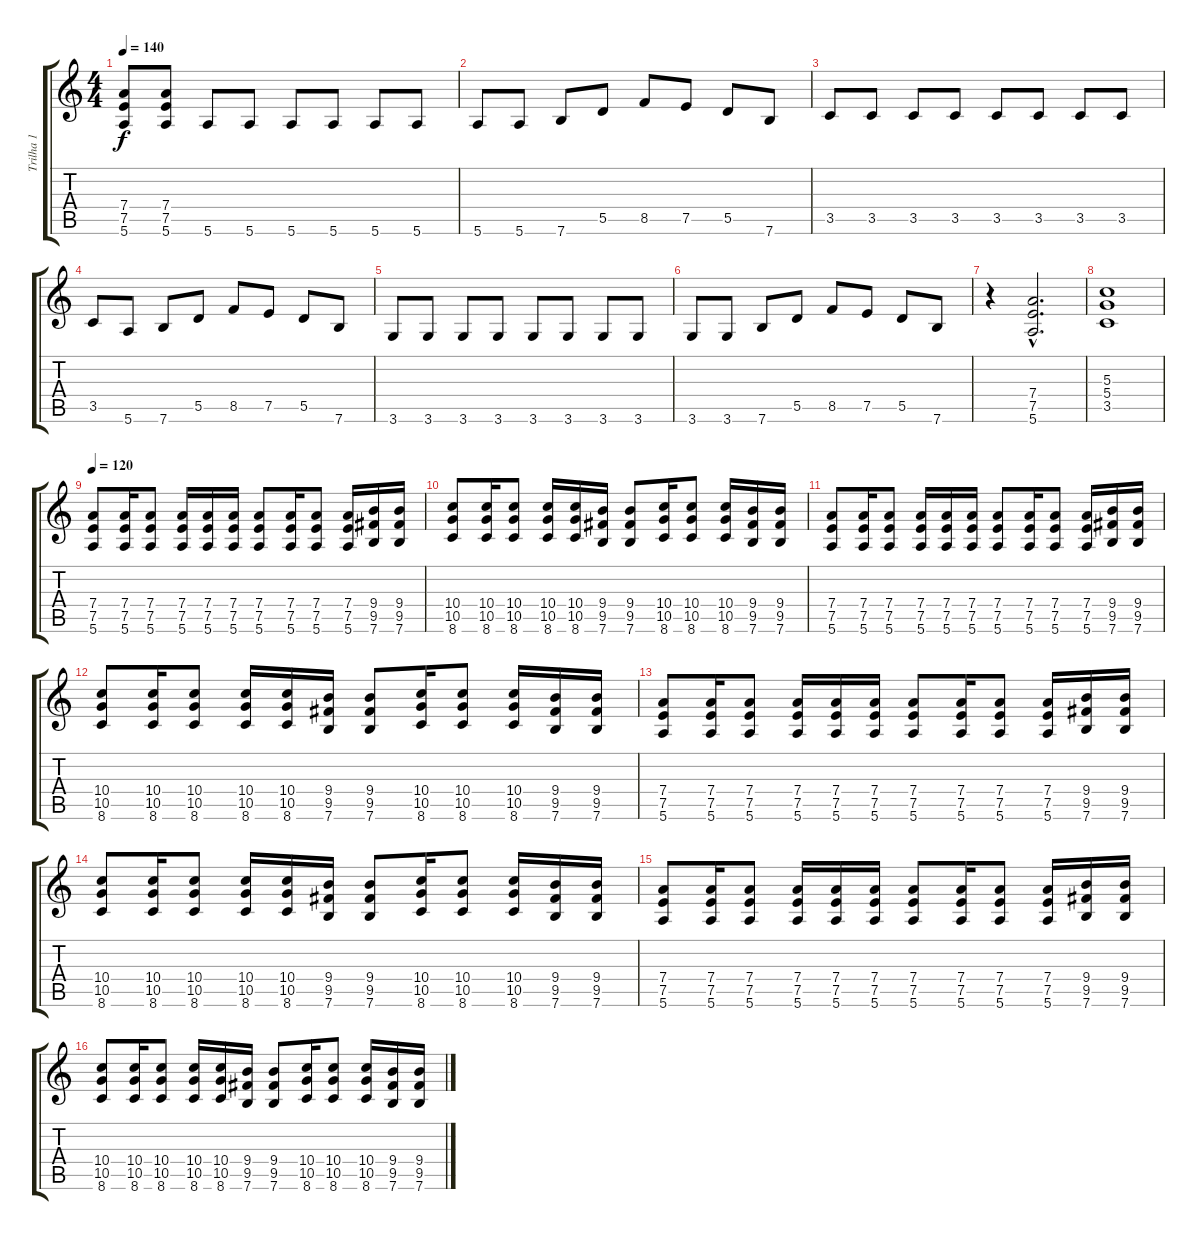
\track ("Trilha 1" "Trilha 1") {instrument overdrivenguitar}
\staff {score tabs}
\tuning (E4 B3 G3 D3 A2 E2) {hide}
\ts (4 4)
\tempo 140
\clef g2
\ks c
(7.4 7.5 5.6).8{dy f} (7.4 7.5 5.6).8 5.6.8 5.6.8 5.6.8 5.6.8 5.6.8 5.6.8 |
5.6.8 5.6.8 7.6.8 5.5.8 8.5.8 7.5.8 5.5.8 7.6.8 |
3.5.8 3.5.8 3.5.8 3.5.8 3.5.8 3.5.8 3.5.8 3.5.8 |
3.5.8 5.6.8 7.6.8 5.5.8 8.5.8 7.5.8 5.5.8 7.6.8 |
3.6.8 3.6.8 3.6.8 3.6.8 3.6.8 3.6.8 3.6.8 3.6.8 |
3.6.8 3.6.8 7.6.8 5.5.8 8.5.8 7.5.8 5.5.8 7.6.8 |
r.4 (7.4{hac} 7.5{hac} 5.6{hac}).2{d} |
(5.3 5.4 3.5).1 |
\tempo 120
(7.4 7.5 5.6).8 (7.4 7.5 5.6).16 (7.4 7.5 5.6).8 (7.4 7.5 5.6).16 (7.4 7.5 5.6).16 (7.4 7.5 5.6).16 (7.4 7.5 5.6).8 (7.4 7.5 5.6).16 (7.4 7.5 5.6).8 (7.4 7.5 5.6).16 (9.4 9.5 7.6).16 (9.4 9.5 7.6).16 |
(10.4 10.5 8.6).8 (10.4 10.5 8.6).16 (10.4 10.5 8.6).8 (10.4 10.5 8.6).16 (10.4 10.5 8.6).16 (9.4 9.5 7.6).16 (9.4 9.5 7.6).8 (10.4 10.5 8.6).16 (10.4 10.5 8.6).8 (10.4 10.5 8.6).16 (9.4 9.5 7.6).16 (9.4 9.5 7.6).16 |
(7.4 7.5 5.6).8 (7.4 7.5 5.6).16 (7.4 7.5 5.6).8 (7.4 7.5 5.6).16 (7.4 7.5 5.6).16 (7.4 7.5 5.6).16 (7.4 7.5 5.6).8 (7.4 7.5 5.6).16 (7.4 7.5 5.6).8 (7.4 7.5 5.6).16 (9.4 9.5 7.6).16 (9.4 9.5 7.6).16 |
(10.4 10.5 8.6).8 (10.4 10.5 8.6).16 (10.4 10.5 8.6).8 (10.4 10.5 8.6).16 (10.4 10.5 8.6).16 (9.4 9.5 7.6).16 (9.4 9.5 7.6).8 (10.4 10.5 8.6).16 (10.4 10.5 8.6).8 (10.4 10.5 8.6).16 (9.4 9.5 7.6).16 (9.4 9.5 7.6).16 |
(7.4 7.5 5.6).8 (7.4 7.5 5.6).16 (7.4 7.5 5.6).8 (7.4 7.5 5.6).16 (7.4 7.5 5.6).16 (7.4 7.5 5.6).16 (7.4 7.5 5.6).8 (7.4 7.5 5.6).16 (7.4 7.5 5.6).8 (7.4 7.5 5.6).16 (9.4 9.5 7.6).16 (9.4 9.5 7.6).16 |
(10.4 10.5 8.6).8 (10.4 10.5 8.6).16 (10.4 10.5 8.6).8 (10.4 10.5 8.6).16 (10.4 10.5 8.6).16 (9.4 9.5 7.6).16 (9.4 9.5 7.6).8 (10.4 10.5 8.6).16 (10.4 10.5 8.6).8 (10.4 10.5 8.6).16 (9.4 9.5 7.6).16 (9.4 9.5 7.6).16 |
(7.4 7.5 5.6).8 (7.4 7.5 5.6).16 (7.4 7.5 5.6).8 (7.4 7.5 5.6).16 (7.4 7.5 5.6).16 (7.4 7.5 5.6).16 (7.4 7.5 5.6).8 (7.4 7.5 5.6).16 (7.4 7.5 5.6).8 (7.4 7.5 5.6).16 (9.4 9.5 7.6).16 (9.4 9.5 7.6).16 |
(10.4 10.5 8.6).8 (10.4 10.5 8.6).16 (10.4 10.5 8.6).8 (10.4 10.5 8.6).16 (10.4 10.5 8.6).16 (9.4 9.5 7.6).16 (9.4 9.5 7.6).8 (10.4 10.5 8.6).16 (10.4 10.5 8.6).8 (10.4 10.5 8.6).16 (9.4 9.5 7.6).16 (9.4 9.5 7.6).16
